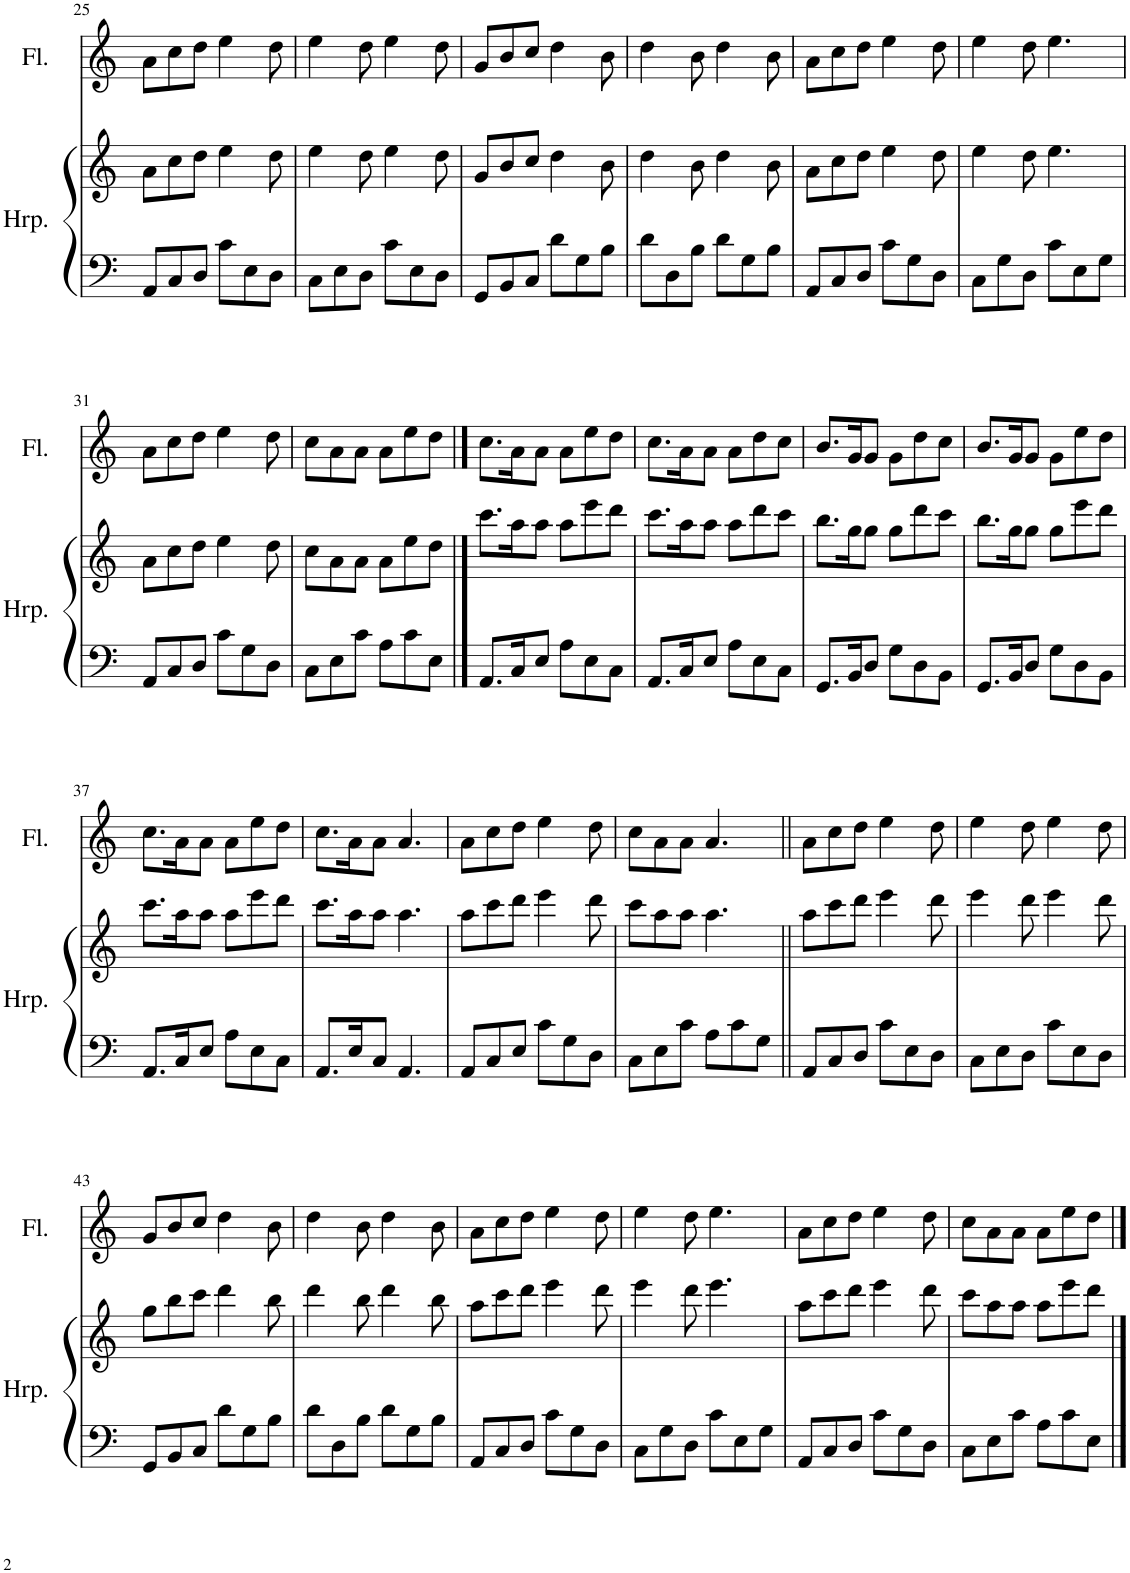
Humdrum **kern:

**kern	**kern	**kern
*part2	*part2	*part1
*staff3	*staff2	*staff1
*I"Harpe	*	*I"Flûte
*I'Hrp.	*	*I'Fl.
!!LO:PB:g=z
*clefF4	*clefG2	*clefG2
*k[]	*k[]	*k[]
*M6/8	*M6/8	*M6/8
=25	=25	=25
8AA/L	8a\L	8a\L
8C/	8cc\	8cc\
8D/J	8dd\J	8dd\J
8c\L	4ee\	4ee\
8E\	.	.
8D\J	8dd\	8dd\
=26	=26	=26
8C\L	4ee\	4ee\
8E\	.	.
8D\J	8dd\	8dd\
8c\L	4ee\	4ee\
8E\	.	.
8D\J	8dd\	8dd\
=27	=27	=27
8GG/L	8g/L	8g/L
8BB/	8b/	8b/
8C/J	8cc/J	8cc/J
8d\L	4dd\	4dd\
8G\	.	.
8B\J	8b\	8b\
=28	=28	=28
8d\L	4dd\	4dd\
8D\	.	.
8B\J	8b\	8b\
8d\L	4dd\	4dd\
8G\	.	.
8B\J	8b\	8b\
=29	=29	=29
8AA/L	8a\L	8a\L
8C/	8cc\	8cc\
8D/J	8dd\J	8dd\J
8c\L	4ee\	4ee\
8G\	.	.
8D\J	8dd\	8dd\
=30	=30	=30
8C\L	4ee\	4ee\
8G\	.	.
8D\J	8dd\	8dd\
8c\L	4.ee\	4.ee\
8E\	.	.
8G\J	.	.
!!LO:LB:g=z
=31	=31	=31
8AA/L	8a\L	8a\L
8C/	8cc\	8cc\
8D/J	8dd\J	8dd\J
8c\L	4ee\	4ee\
8G\	.	.
8D\J	8dd\	8dd\
=32	=32	=32
8C\L	8cc\L	8cc\L
8E\	8a\	8a\
8c\J	8a\J	8a\J
8A\L	8a\L	8a\L
8c\	8ee\	8ee\
8E\J	8dd\J	8dd\J
==33	==33	==33
8.AA/L	8.ccc\L	8.cc\L
16C/K	16aa\K	16a\K
8E/J	8aa\J	8a\J
8A\L	8aa\L	8a\L
8E\	8eee\	8ee\
8C\J	8ddd\J	8dd\J
=34	=34	=34
8.AA/L	8.ccc\L	8.cc\L
16C/K	16aa\K	16a\K
8E/J	8aa\J	8a\J
8A\L	8aa\L	8a\L
8E\	8ddd\	8dd\
8C\J	8ccc\J	8cc\J
=35	=35	=35
8.GG/L	8.bb\L	8.b/L
16BB/K	16gg\K	16g/K
8D/J	8gg\J	8g/J
8G\L	8gg\L	8g\L
8D\	8ddd\	8dd\
8BB\J	8ccc\J	8cc\J
=36	=36	=36
8.GG/L	8.bb\L	8.b/L
16BB/K	16gg\K	16g/K
8D/J	8gg\J	8g/J
8G\L	8gg\L	8g\L
8D\	8eee\	8ee\
8BB\J	8ddd\J	8dd\J
!!LO:LB:g=z
=37	=37	=37
8.AA/L	8.ccc\L	8.cc\L
16C/K	16aa\K	16a\K
8E/J	8aa\J	8a\J
8A\L	8aa\L	8a\L
8E\	8eee\	8ee\
8C\J	8ddd\J	8dd\J
=38	=38	=38
8.AA/L	8.ccc\L	8.cc\L
16E/K	16aa\K	16a\K
8C/J	8aa\J	8a\J
4.AA/	4.aa\	4.a/
=39	=39	=39
8AA/L	8aa\L	8a\L
8C/	8ccc\	8cc\
8E/J	8ddd\J	8dd\J
8c\L	4eee\	4ee\
8G\	.	.
8D\J	8ddd\	8dd\
=40	=40	=40
8C\L	8ccc\L	8cc\L
8E\	8aa\	8a\
8c\J	8aa\J	8a\J
8A\L	4.aa\	4.a/
8c\	.	.
8G\J	.	.
=41||	=41||	=41||
8AA/L	8aa\L	8a\L
8C/	8ccc\	8cc\
8D/J	8ddd\J	8dd\J
8c\L	4eee\	4ee\
8E\	.	.
8D\J	8ddd\	8dd\
=42	=42	=42
8C\L	4eee\	4ee\
8E\	.	.
8D\J	8ddd\	8dd\
8c\L	4eee\	4ee\
8E\	.	.
8D\J	8ddd\	8dd\
!!LO:LB:g=z
=43	=43	=43
8GG/L	8gg\L	8g/L
8BB/	8bb\	8b/
8C/J	8ccc\J	8cc/J
8d\L	4ddd\	4dd\
8G\	.	.
8B\J	8bb\	8b\
=44	=44	=44
8d\L	4ddd\	4dd\
8D\	.	.
8B\J	8bb\	8b\
8d\L	4ddd\	4dd\
8G\	.	.
8B\J	8bb\	8b\
=45	=45	=45
8AA/L	8aa\L	8a\L
8C/	8ccc\	8cc\
8D/J	8ddd\J	8dd\J
8c\L	4eee\	4ee\
8G\	.	.
8D\J	8ddd\	8dd\
=46	=46	=46
8C\L	4eee\	4ee\
8G\	.	.
8D\J	8ddd\	8dd\
8c\L	4.eee\	4.ee\
8E\	.	.
8G\J	.	.
=47	=47	=47
8AA/L	8aa\L	8a\L
8C/	8ccc\	8cc\
8D/J	8ddd\J	8dd\J
8c\L	4eee\	4ee\
8G\	.	.
8D\J	8ddd\	8dd\
=48	=48	=48
8C\L	8ccc\L	8cc\L
8E\	8aa\	8a\
8c\J	8aa\J	8a\J
8A\L	8aa\L	8a\L
8c\	8eee\	8ee\
8E\J	8ddd\J	8dd\J
==	==	==
*-	*-	*-
